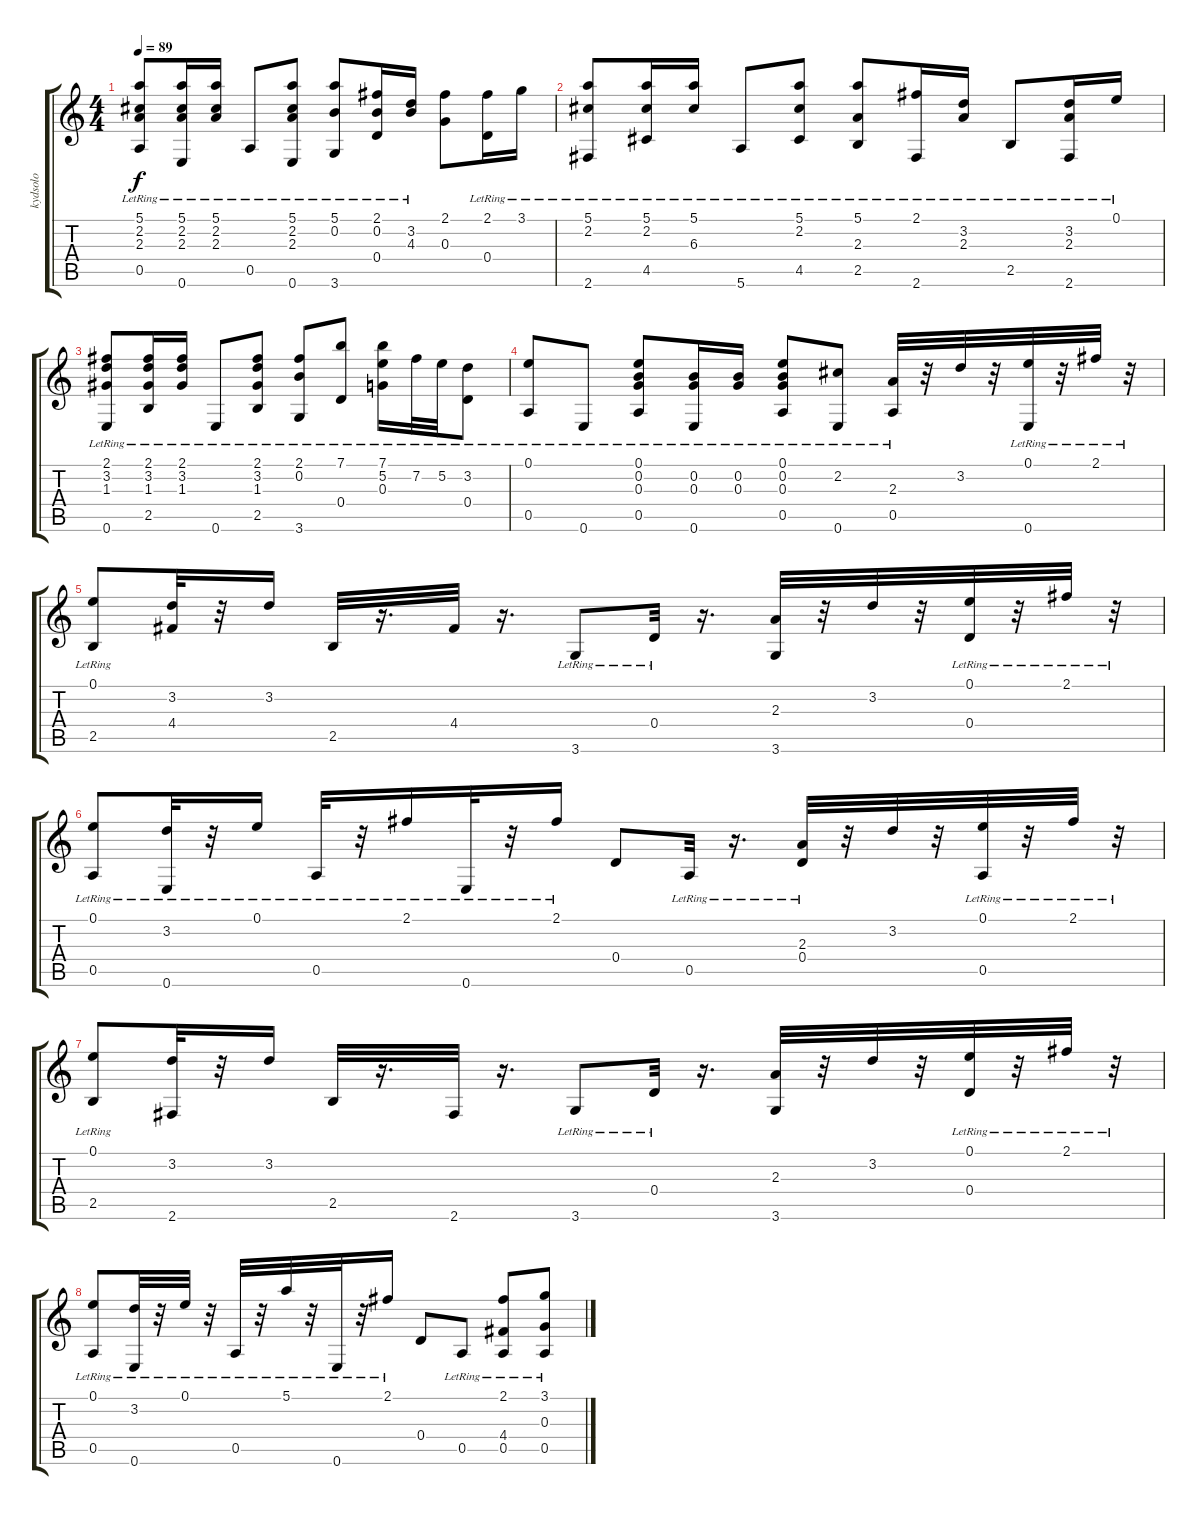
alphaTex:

\track ("kydsolo" "kydsolo") {instrument acousticguitarsteel}
\staff {score tabs}
\tuning (E4 B3 G3 D3 A2 E2) {hide}
\ts (4 4)
\tempo 89
\clef g2
\ks c
(5.1{lr} 2.2{lr} 2.3{lr} 0.5{lr}).8{dy f} (5.1{lr} 2.2{lr} 2.3{lr} 0.6{lr}).16 (5.1{lr} 2.2{lr} 2.3{lr}).16 0.5{lr}.8 (5.1{lr} 2.2{lr} 2.3{lr} 0.6{lr}).8 (5.1{lr} 0.2{lr} 3.6{lr}).8 (2.1{lr} 0.2{lr} 0.4{lr}).16 (3.2{lr} 4.3).16 (2.1 0.3).8 (2.1{lr} 0.4{lr}).16 3.1{lr}.16 |
(5.1{lr} 2.2{lr} 2.6{lr}).8 (5.1{lr} 2.2{lr} 4.5).16 (5.1{lr} 6.3{lr}).16 5.6{lr}.8 (5.1{lr} 2.2{lr} 4.5).8 (5.1{lr} 2.3{lr} 2.5).8 (2.1{lr} 2.6{lr}).16 (3.2{lr} 2.3{lr}).16 2.5{lr}.8 (3.2{lr} 2.3{lr} 2.6{lr}).16 0.1{lr}.16 |
(2.1{lr} 3.2{lr} 1.3{lr} 0.6{lr}).8 (2.1{lr} 3.2{lr} 1.3{lr} 2.5).16 (2.1{lr} 3.2{lr} 1.3{lr}).16 0.6{lr}.8 (2.1{lr} 3.2{lr} 1.3{lr} 2.5).8 (2.1{lr} 0.2{lr} 3.6{lr}).8 (7.1 0.4{lr}).8 (7.1{lr} 5.2{lr} 0.3{lr}).16 7.2{lr}.32 5.2{lr}.32 (3.2{lr} 0.4{lr}).8 |
(0.1{lr} 0.5{lr}).8 0.6{lr}.8 (0.1{lr} 0.2{lr} 0.3{lr} 0.5{lr}).8 (0.2{lr} 0.3{lr} 0.6{lr}).16 (0.2{lr} 0.3{lr}).16 (0.1{lr} 0.2{lr} 0.3{lr} 0.5{lr}).8 (2.2{lr} 0.6{lr}).8 (2.3{lr} 0.5{lr}).32 r.32 3.2.32 r.32 (0.1{lr} 0.6{lr}).32 r.32 2.1{lr}.32 r.32 |
(0.1{lr} 2.5).8 (3.2 4.4).32 r.32 3.2.16 2.5.32 r.16{d} 4.4.32 r.16{d} 3.6{lr}.8 0.4{lr}.32 r.16{d} (2.3 3.6).32 r.32 3.2.32 r.32 (0.1{lr} 0.4{lr}).32 r.32 2.1{lr}.32 r.32 |
(0.1{lr} 0.5{lr}).8 (3.2 0.6{lr}).32 r.32 0.1{lr}.16 0.5{lr}.32 r.32 2.1{lr}.16 0.6{lr}.32 r.32 2.1{lr}.16 0.4.8 0.5{lr}.32 r.16{d} (2.3 0.4{lr}).32 r.32 3.2.32 r.32 (0.1{lr} 0.5{lr}).32 r.32 2.1{lr}.32 r.32 |
(0.1{lr} 2.5).8 (3.2 2.6).32 r.32 3.2.16 2.5.32 r.16{d} 2.6.32 r.16{d} 3.6{lr}.8 0.4{lr}.32 r.16{d} (2.3 3.6).32 r.32 3.2.32 r.32 (0.1{lr} 0.4{lr}).32 r.32 2.1{lr}.32 r.32 |
(0.1{lr} 0.5{lr}).8 (3.2 0.6{lr}).32 r.32 0.1{lr}.32 r.32 0.5{lr}.32 r.32 5.1{lr}.32 r.32 0.6{lr}.32 r.32 2.1{lr}.16 0.4.8 0.5{lr}.8 (2.1{lr} 4.4 0.5{lr}).8 (3.1{lr} 0.3{lr} 0.5{lr}).8
